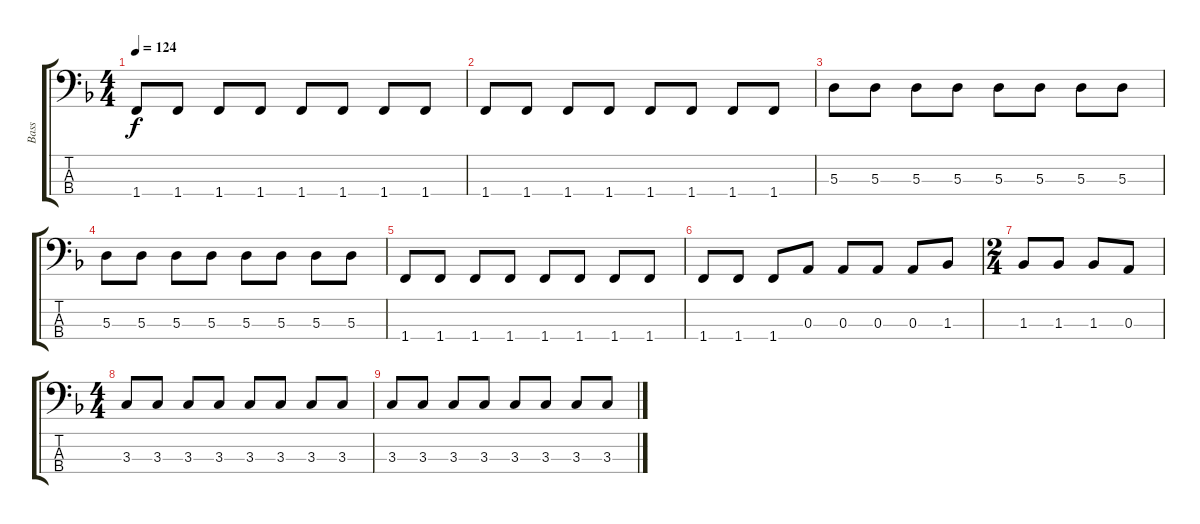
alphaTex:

\track ("Bass" "Bass") {instrument electricbassfinger}
\staff {score tabs}
\tuning (G2 D2 A1 E1) {hide}
\ts (4 4)
\tempo 124
\clef f4
\ks dminor
1.4.8{dy f} 1.4.8 1.4.8 1.4.8 1.4.8 1.4.8 1.4.8 1.4.8 |
1.4.8 1.4.8 1.4.8 1.4.8 1.4.8 1.4.8 1.4.8 1.4.8 |
5.3.8 5.3.8 5.3.8 5.3.8 5.3.8 5.3.8 5.3.8 5.3.8 |
5.3.8 5.3.8 5.3.8 5.3.8 5.3.8 5.3.8 5.3.8 5.3.8 |
1.4.8 1.4.8 1.4.8 1.4.8 1.4.8 1.4.8 1.4.8 1.4.8 |
1.4.8 1.4.8 1.4.8 0.3.8 0.3.8 0.3.8 0.3.8 1.3.8 |
\ts (2 4)
1.3.8 1.3.8 1.3.8 0.3.8 |
\ts (4 4)
3.3.8 3.3.8 3.3.8 3.3.8 3.3.8 3.3.8 3.3.8 3.3.8 |
3.3.8 3.3.8 3.3.8 3.3.8 3.3.8 3.3.8 3.3.8 3.3.8
